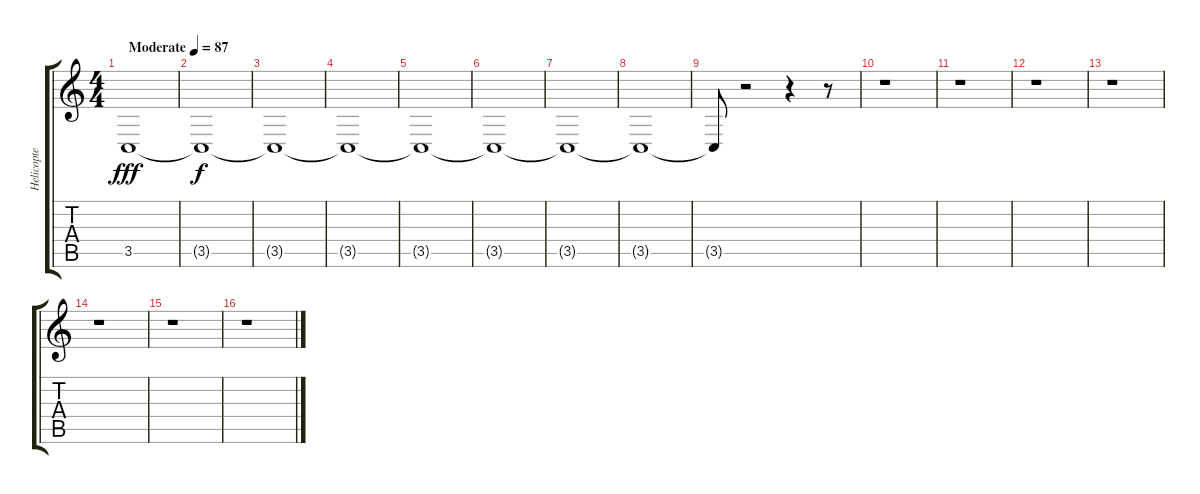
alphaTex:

\track ("Helicopte" "Helicopte") {instrument helicopter}
\staff {score tabs}
\tuning (E4 B3 G3 D3 A2 E2) {hide}
\ts (4 4)
\tempo (87 "Moderate")
\clef g2
\ks c
3.5.1{dy fff instrument helicopter} |
3.5{t}.1{dy f} |
3.5{t}.1 |
3.5{t}.1 |
3.5{t}.1 |
3.5{t}.1 |
3.5{t}.1 |
3.5{t}.1 |
3.5{t}.8 r.2 r.4 r.8 |
r.1 |
r.1 |
r.1 |
r.1 |
r.1 |
r.1 |
r.1
